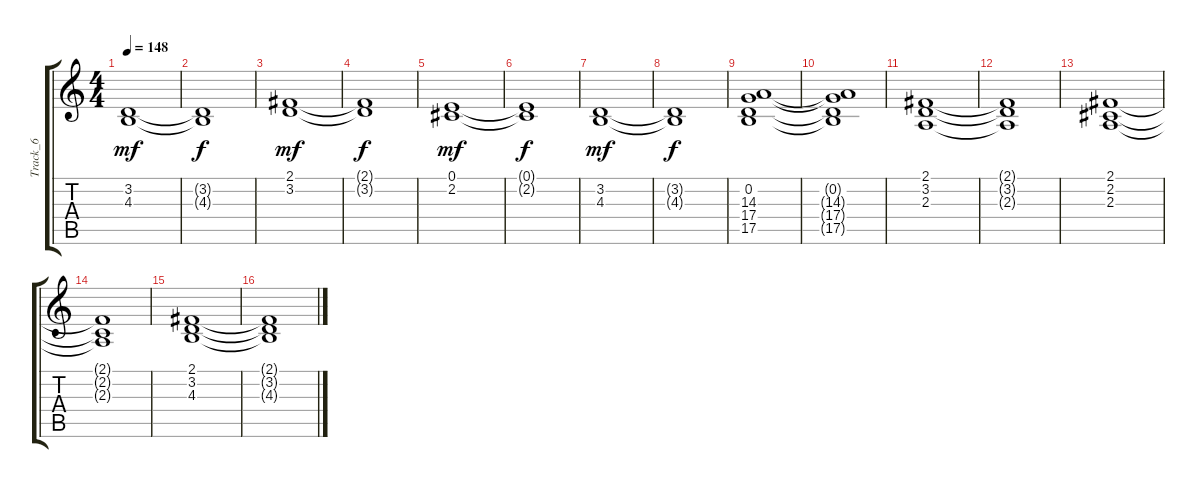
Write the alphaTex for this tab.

\track ("Track_6" "Track_6") {instrument synthstrings2}
\staff {score tabs}
\tuning (E4 B3 G3 D3 A2 E2) {hide}
\ts (4 4)
\tempo 148
\clef g2
\ks c
(3.2 4.3).1{dy mf} |
(3.2{t} 4.3{t}).1{dy f} |
(2.1 3.2).1{dy mf} |
(2.1{t} 3.2{t}).1{dy f} |
(0.1 2.2).1{dy mf} |
(0.1{t} 2.2{t}).1{dy f} |
(3.2 4.3).1{dy mf} |
(3.2{t} 4.3{t}).1{dy f} |
(0.2 14.3 17.4 17.5).1 |
(0.2{t} 14.3{t} 17.4{t} 17.5{t}).1 |
(2.1 3.2 2.3).1 |
(2.1{t} 3.2{t} 2.3{t}).1 |
(2.1 2.2 2.3).1 |
(2.1{t} 2.2{t} 2.3{t}).1 |
(2.1 3.2 4.3).1 |
(2.1{t} 3.2{t} 4.3{t}).1
